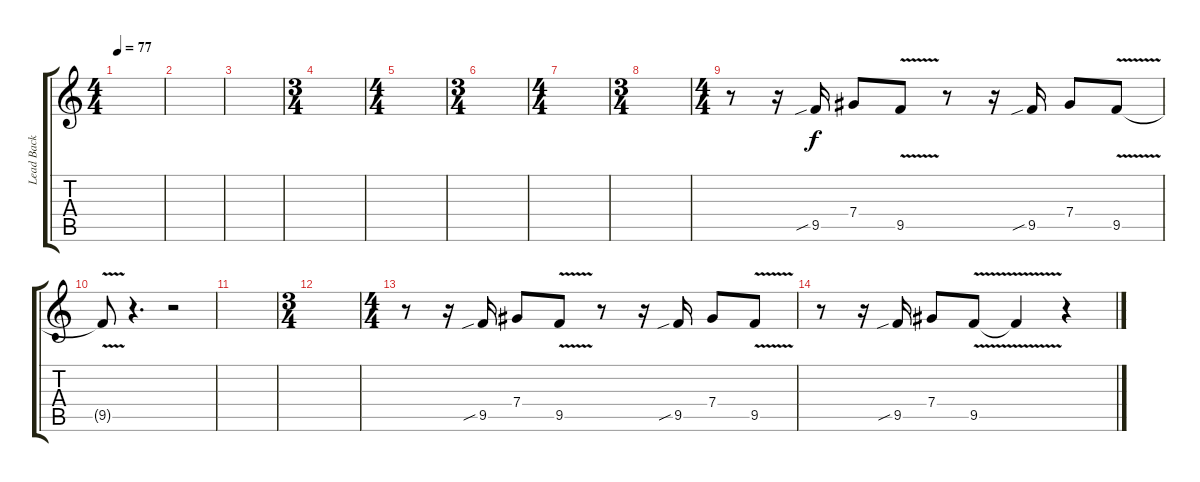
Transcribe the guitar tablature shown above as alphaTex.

\track ("Lead Back Up" "Lead Back ") {instrument distortionguitar}
\staff {score tabs}
\tuning (Eb4 Bb3 Gb3 Db3 Ab2 Db2) {hide}
\ts (4 4)
\tempo 77
\clef g2
\ks c
|
|
|
\ts (3 4)
|
\ts (4 4)
|
\ts (3 4)
|
\ts (4 4)
|
\ts (3 4)
|
\ts (4 4)
r.8 r.16 9.5{sib}.16 7.4.8 9.5{v}.8 r.8 r.16 9.5{sib}.16 7.4.8 9.5{v}.8 |
9.5{t}.8 r.4{d} r.2 |
|
\ts (3 4)
|
\ts (4 4)
r.8 r.16 9.5{sib}.16 7.4.8 9.5{v}.8 r.8 r.16 9.5{sib}.16 7.4.8 9.5{v}.8 |
r.8 r.16 9.5{sib}.16 7.4.8 9.5{v}.8 9.5{t}.4 r.4
